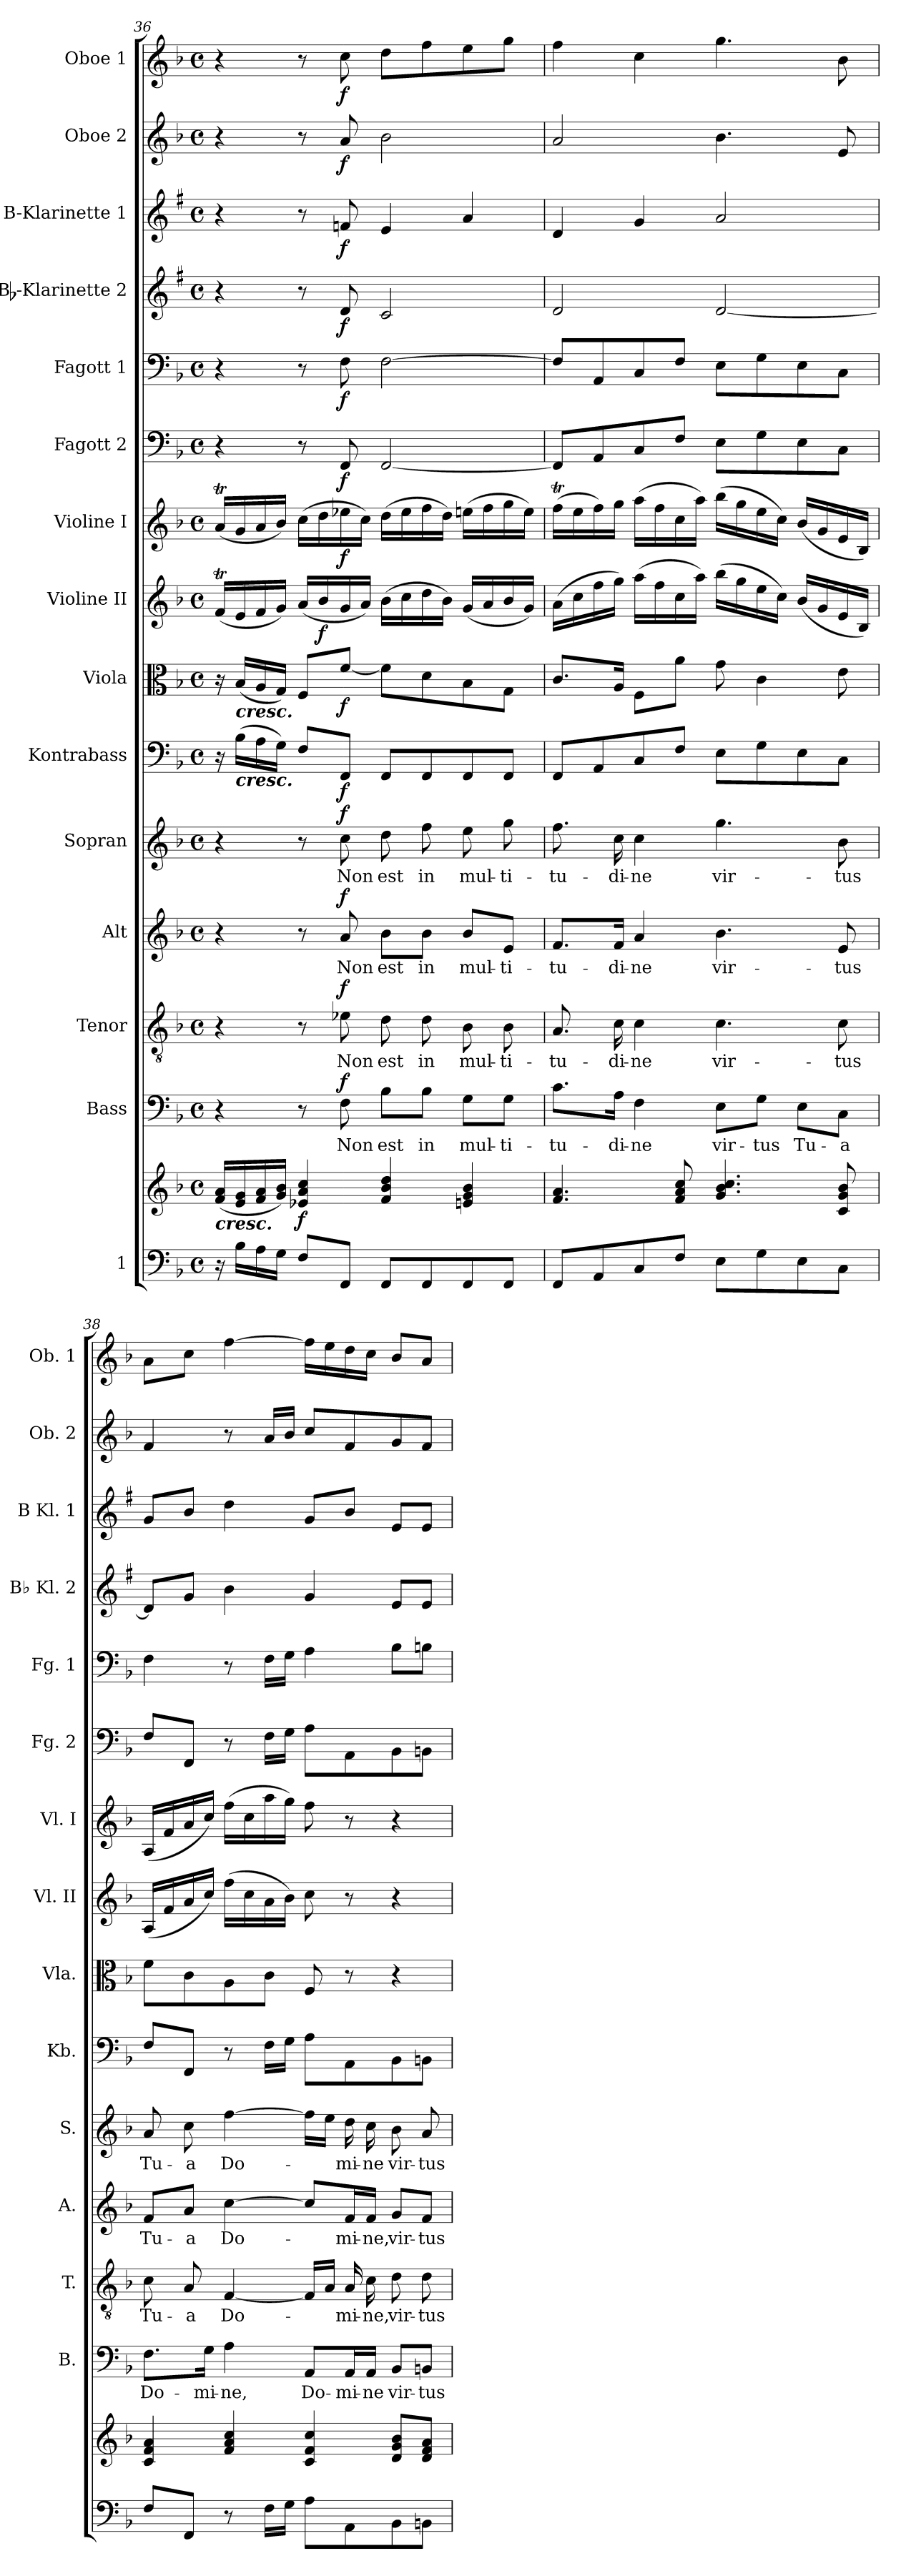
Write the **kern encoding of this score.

**kern	**kern	**dynam	**kern	**text	**dynam	**kern	**text	**dynam	**kern	**text	**dynam	**kern	**text	**dynam	**kern	**dynam	**kern	**dynam	**kern	**dynam	**kern	**dynam	**kern	**dynam	**kern	**dynam	**kern	**dynam	**kern	**dynam	**kern	**dynam	**kern	**dynam
*part15	*part15	*part15	*part14	*part14	*part14	*part13	*part13	*part13	*part12	*part12	*part12	*part11	*part11	*part11	*part10	*part10	*part9	*part9	*part8	*part8	*part7	*part7	*part6	*part6	*part5	*part5	*part4	*part4	*part3	*part3	*part2	*part2	*part1	*part1
*staff16	*staff15	*staff15/16	*staff14	*staff14	*staff14	*staff13	*staff13	*staff13	*staff12	*staff12	*staff12	*staff11	*staff11	*staff11	*staff10	*staff10	*staff9	*staff9	*staff8	*staff8	*staff7	*staff7	*staff6	*staff6	*staff5	*staff5	*staff4	*staff4	*staff3	*staff3	*staff2	*staff2	*staff1	*staff1
*I"1	*	*	*I"Bass	*	*	*I"Tenor	*	*	*I"Alt	*	*	*I"Sopran	*	*	*I"Kontrabass	*	*I"Viola	*	*I"Violine II	*	*I"Violine I	*	*I"Fagott 2	*	*I"Fagott 1	*	*I"Bb-Klarinette 2	*	*I"B-Klarinette 1	*	*I"Oboe 2	*	*I"Oboe 1	*
*	*	*	*I'B.	*	*	*I'T.	*	*	*I'A.	*	*	*I'S.	*	*	*I'Kb.	*	*I'Vla.	*	*I'Vl. II	*	*I'Vl. I	*	*I'Fg. 2	*	*I'Fg. 1	*	*I'Bb Kl. 2	*	*I'B Kl. 1	*	*I'Ob. 2	*	*I'Ob. 1	*
*clefF4	*clefG2	*	*clefF4	*	*	*clefGv2	*	*	*clefG2	*	*	*clefG2	*	*	*clefF4	*	*clefC3	*	*clefG2	*	*clefG2	*	*clefF4	*	*clefF4	*	*clefG2	*	*clefG2	*	*clefG2	*	*clefG2	*
*	*	*	*	*	*	*	*	*	*	*	*	*	*	*	*ITrd7c12	*	*	*	*	*	*	*	*	*	*	*	*ITrd1c2	*	*ITrd1c2	*	*	*	*	*
*k[b-]	*k[b-]	*	*k[b-]	*	*	*k[b-]	*	*	*k[b-]	*	*	*k[b-]	*	*	*k[b-]	*	*k[b-]	*	*k[b-]	*	*k[b-]	*	*k[b-]	*	*k[b-]	*	*k[b-]	*	*k[b-]	*	*k[b-]	*	*k[b-]	*
*F:	*F:	*	*F:	*	*	*F:	*	*	*F:	*	*	*F:	*	*	*F:	*	*F:	*	*F:	*	*F:	*	*F:	*	*F:	*	*F:	*	*F:	*	*F:	*	*F:	*
*M4/4	*M4/4	*	*M4/4	*	*	*M4/4	*	*	*M4/4	*	*	*M4/4	*	*	*M4/4	*	*M4/4	*	*M4/4	*	*M4/4	*	*M4/4	*	*M4/4	*	*M4/4	*	*M4/4	*	*M4/4	*	*M4/4	*
*met(c)	*met(c)	*	*met(c)	*	*	*met(c)	*	*	*met(c)	*	*	*met(c)	*	*	*met(c)	*	*met(c)	*	*met(c)	*	*met(c)	*	*met(c)	*	*met(c)	*	*met(c)	*	*met(c)	*	*met(c)	*	*met(c)	*
=36	=36	=36	=36	=36	=36	=36	=36	=36	=36	=36	=36	=36	=36	=36	=36	=36	=36	=36	=36	=36	=36	=36	=36	=36	=36	=36	=36	=36	=36	=36	=36	=36	=36	=36
!	!LO:TX:b:Bi:t=cresc.	!	!	!	!	!	!	!	!	!	!	!	!	!	!	!	!	!	!	!	!	!	!	!	!	!	!	!	!	!	!	!	!	!
16r	(<16f/ 16a/LL	.	4r	.	.	4r	.	.	4r	.	.	4r	.	.	16r	.	16r	.	(<16fT/LL	.	(<16at/LL	.	4r	.	4r	.	4r	.	4r	.	4r	.	4r	.
!	!	!	!	!	!	!	!	!	!	!	!	!	!	!	!	!	!LO:TX:b:Bi:t=cresc.	!	!	!	!	!	!	!	!	!	!	!	!	!	!	!	!	!
!	!	!	!	!	!	!	!	!	!	!	!	!	!	!	!LO:TX:b:Bi:t=cresc.	!	!	!	!	!	!	!	!	!	!	!	!	!	!	!	!	!	!	!
16B-\LL	16e/ 16g/	.	.	.	.	.	.	.	.	.	.	.	.	.	(>16BB-\LL	.	(<16B-/LL	.	16e/	.	16g/	.	.	.	.	.	.	.	.	.	.	.	.	.
16A\	16f/ 16a/	.	.	.	.	.	.	.	.	.	.	.	.	.	16AA\	.	16A/	.	16f/	.	16a/	.	.	.	.	.	.	.	.	.	.	.	.	.
16G\JJ	16g/ 16b-/JJ)	.	.	.	.	.	.	.	.	.	.	.	.	.	16GG\JJ)	.	16G/JJ)	.	16g/JJ)	.	16b-/JJ)	.	.	.	.	.	.	.	.	.	.	.	.	.
!	!	!LO:DY:b	!	!	!	!	!	!	!	!	!	!	!	!	!	!	!	!	!	!	!	!	!	!	!	!	!	!	!	!	!	!	!	!
8F/L	4e-X/ 4a/ 4cc/	f	8r	.	.	8r	.	.	8r	.	.	8r	.	.	8FF/L	.	8F/L	.	(<16a/LL	.	(>16cc\LL	.	8r	.	8r	.	8r	.	8r	.	8r	.	8r	.
!	!	!	!	!	!	!	!	!	!	!	!	!	!	!	!	!	!	!	!	!LO:DY:b	!	!	!	!	!	!	!	!	!	!	!	!	!	!
.	.	.	.	.	.	.	.	.	.	.	.	.	.	.	.	.	.	.	16b-/	f	16dd\	.	.	.	.	.	.	.	.	.	.	.	.	.
!	!	!	!	!LO:LY:b	!LO:DY:a	!	!LO:LY:b	!LO:DY:a	!	!LO:LY:b	!LO:DY:a	!	!LO:LY:b	!LO:DY:a	!	!LO:DY:b	!	!LO:DY:b	!	!	!	!LO:DY:b	!	!LO:DY:b	!	!LO:DY:b	!	!LO:DY:b	!	!LO:DY:b	!	!LO:DY:b	!	!LO:DY:b
8FF/J	.	.	8F\	Non	f	8e-X\	Non	f	8a/	Non	f	8cc\	Non	f	8FFF/J	f	[8f/J	f	16g/	.	16ee-X\	f	8FF/	f	8F\	f	8c/	f	8e-X/	f	8a/	f	8cc\	f
.	.	.	.	.	.	.	.	.	.	.	.	.	.	.	.	.	.	.	16a/JJ)	.	16cc\JJ)	.	.	.	.	.	.	.	.	.	.	.	.	.
!	!	!	!	!LO:LY:b	!	!	!LO:LY:b	!	!	!LO:LY:b	!	!	!LO:LY:b	!	!	!	!	!	!	!	!	!	!	!	!	!	!	!	!	!	!	!	!	!
8FF/L	4f/ 4b-/ 4dd/	.	8B-\L	est	.	8d\	est	.	8b-\L	est	.	8dd\	est	.	8FFF/L	.	8f\L]	.	(>16b-\LL	.	(>16dd\LL	.	[2FF/	.	[2F\	.	2B-/	.	4d/	.	2b-\	.	8dd\L	.
.	.	.	.	.	.	.	.	.	.	.	.	.	.	.	.	.	.	.	16cc\	.	16ee-\	.	.	.	.	.	.	.	.	.	.	.	.	.
!	!	!	!	!LO:LY:b	!	!	!LO:LY:b	!	!	!LO:LY:b	!	!	!LO:LY:b	!	!	!	!	!	!	!	!	!	!	!	!	!	!	!	!	!	!	!	!	!
8FF/	.	.	8B-\J	in	.	8d\	in	.	8b-\J	in	.	8ff\	in	.	8FFF/	.	8d\	.	16dd\	.	16ff\	.	.	.	.	.	.	.	.	.	.	.	8ff\	.
.	.	.	.	.	.	.	.	.	.	.	.	.	.	.	.	.	.	.	16b-\JJ)	.	16dd\JJ)	.	.	.	.	.	.	.	.	.	.	.	.	.
!	!	!	!	!LO:LY:b	!	!	!LO:LY:b	!	!	!LO:LY:b	!	!	!LO:LY:b	!	!	!	!	!	!	!	!	!	!	!	!	!	!	!	!	!	!	!	!	!
8FF/	4en/ 4g/ 4b-/	.	8G\L	mul-	.	8B-\	mul-	.	8b-/L	mul-	.	8ee\	mul-	.	8FFF/	.	8B-\	.	(<16g/LL	.	(>16een\LL	.	.	.	.	.	.	.	4g/	.	.	.	8ee\	.
.	.	.	.	.	.	.	.	.	.	.	.	.	.	.	.	.	.	.	16a/	.	16ff\	.	.	.	.	.	.	.	.	.	.	.	.	.
!	!	!	!	!LO:LY:b	!	!	!LO:LY:b	!	!	!LO:LY:b	!	!	!LO:LY:b	!	!	!	!	!	!	!	!	!	!	!	!	!	!	!	!	!	!	!	!	!
8FF/J	.	.	8G\J	-ti-	.	8B-\	-ti-	.	8e/J	-ti-	.	8gg\	-ti-	.	8FFF/J	.	8G\J	.	16b-/	.	16gg\	.	.	.	.	.	.	.	.	.	.	.	8gg\J	.
.	.	.	.	.	.	.	.	.	.	.	.	.	.	.	.	.	.	.	16g/JJ)	.	16ee\JJ)	.	.	.	.	.	.	.	.	.	.	.	.	.
=37	=37	=37	=37	=37	=37	=37	=37	=37	=37	=37	=37	=37	=37	=37	=37	=37	=37	=37	=37	=37	=37	=37	=37	=37	=37	=37	=37	=37	=37	=37	=37	=37	=37	=37
!	!	!	!	!LO:LY:b	!	!	!LO:LY:b	!	!	!LO:LY:b	!	!	!LO:LY:b	!	!	!	!	!	!	!	!	!	!	!	!	!	!	!	!	!	!	!	!	!
8FF/L	4.f/ 4.a/	.	8.c\L	-tu-	.	8.A/	-tu-	.	8.f/L	-tu-	.	8.ff\	-tu-	.	8FFF/L	.	8.c/L	.	(>16a\LL	.	(>16ffT\LL	.	8FF/L]	.	8F/L]	.	2c/	.	4c/	.	2a/	.	4ff\	.
.	.	.	.	.	.	.	.	.	.	.	.	.	.	.	.	.	.	.	16cc\	.	16ee\	.	.	.	.	.	.	.	.	.	.	.	.	.
8AA/	.	.	.	.	.	.	.	.	.	.	.	.	.	.	8AAA/	.	.	.	16ff\	.	16ff\)	.	8AA/	.	8AA/	.	.	.	.	.	.	.	.	.
!	!	!	!	!LO:LY:b	!	!	!LO:LY:b	!	!	!LO:LY:b	!	!	!LO:LY:b	!	!	!	!	!	!	!	!	!	!	!	!	!	!	!	!	!	!	!	!	!
.	.	.	16A\Jk	-di-	.	16c\	-di-	.	16f/Jk	-di-	.	16cc\	-di-	.	.	.	16A/Jk	.	16gg\JJ)	.	16gg\JJ	.	.	.	.	.	.	.	.	.	.	.	.	.
!	!	!	!	!LO:LY:b	!	!	!LO:LY:b	!	!	!LO:LY:b	!	!	!LO:LY:b	!	!	!	!	!	!	!	!	!	!	!	!	!	!	!	!	!	!	!	!	!
8C/	.	.	4F\	-ne	.	4c\	-ne	.	4a/	-ne	.	4cc\	-ne	.	8CC/	.	8F\L	.	(>16aa\LL	.	(>16aa\LL	.	8C/	.	8C/	.	.	.	4f/	.	.	.	4cc\	.
.	.	.	.	.	.	.	.	.	.	.	.	.	.	.	.	.	.	.	16ff\	.	16ff\	.	.	.	.	.	.	.	.	.	.	.	.	.
8F/J	8f/ 8a/ 8cc/	.	.	.	.	.	.	.	.	.	.	.	.	.	8FF/J	.	8a\J	.	16cc\	.	16cc\	.	8F/J	.	8F/J	.	.	.	.	.	.	.	.	.
.	.	.	.	.	.	.	.	.	.	.	.	.	.	.	.	.	.	.	16aa\JJ)	.	16aa\JJ)	.	.	.	.	.	.	.	.	.	.	.	.	.
!	!	!	!	!LO:LY:b	!	!	!LO:LY:b	!	!	!LO:LY:b	!	!	!LO:LY:b	!	!	!	!	!	!	!	!	!	!	!	!	!	!	!	!	!	!	!	!	!
8E\L	4.g/ 4.b-/ 4.cc/	.	8E\L	vir-	.	4.c\	vir-	.	4.b-\	vir-	.	4.gg\	vir-	.	8EE\L	.	8g\	.	(>16bb-\LL	.	(>16bb-\LL	.	8E\L	.	8E\L	.	[2c/	.	2g/	.	4.b-\	.	4.gg\	.
.	.	.	.	.	.	.	.	.	.	.	.	.	.	.	.	.	.	.	16gg\	.	16gg\	.	.	.	.	.	.	.	.	.	.	.	.	.
!	!	!	!	!LO:LY:b	!	!	!	!	!	!	!	!	!	!	!	!	!	!	!	!	!	!	!	!	!	!	!	!	!	!	!	!	!	!
8G\	.	.	8G\J	-tus	.	.	.	.	.	.	.	.	.	.	8GG\	.	4c\	.	16ee\	.	16ee\	.	8G\	.	8G\	.	.	.	.	.	.	.	.	.
.	.	.	.	.	.	.	.	.	.	.	.	.	.	.	.	.	.	.	16cc\JJ)	.	16cc\JJ)	.	.	.	.	.	.	.	.	.	.	.	.	.
!	!	!	!	!LO:LY:b	!	!	!	!	!	!	!	!	!	!	!	!	!	!	!	!	!	!	!	!	!	!	!	!	!	!	!	!	!	!
8E\	.	.	8E\L	Tu-	.	.	.	.	.	.	.	.	.	.	8EE\	.	.	.	(<16b-/LL	.	(<16b-/LL	.	8E\	.	8E\	.	.	.	.	.	.	.	.	.
.	.	.	.	.	.	.	.	.	.	.	.	.	.	.	.	.	.	.	16g/	.	16g/	.	.	.	.	.	.	.	.	.	.	.	.	.
!	!	!	!	!LO:LY:b	!	!	!LO:LY:b	!	!	!LO:LY:b	!	!	!LO:LY:b	!	!	!	!	!	!	!	!	!	!	!	!	!	!	!	!	!	!	!	!	!
8C\J	8c/ 8g/ 8b-/	.	8C\J	-a	.	8c\	-tus	.	8e/	-tus	.	8b-\	-tus	.	8CC\J	.	8e\	.	16e/	.	16e/	.	8C\J	.	8C\J	.	.	.	.	.	8e/	.	8b-\	.
.	.	.	.	.	.	.	.	.	.	.	.	.	.	.	.	.	.	.	16B-/JJ)	.	16B-/JJ)	.	.	.	.	.	.	.	.	.	.	.	.	.
!!LO:PB:g=z
=38	=38	=38	=38	=38	=38	=38	=38	=38	=38	=38	=38	=38	=38	=38	=38	=38	=38	=38	=38	=38	=38	=38	=38	=38	=38	=38	=38	=38	=38	=38	=38	=38	=38	=38
!	!	!	!	!LO:LY:b	!	!	!LO:LY:b	!	!	!LO:LY:b	!	!	!LO:LY:b	!	!	!	!	!	!	!	!	!	!	!	!	!	!	!	!	!	!	!	!	!
8F/L	4c/ 4f/ 4a/	.	8.F\L	Do-	.	8c\	Tu-	.	8f/L	Tu-	.	8a/	Tu-	.	8FF/L	.	8f\L	.	(<16A/LL	.	(<16A/LL	.	8F/L	.	4F\	.	8c/L]	.	8f/L	.	4f/	.	8a\L	.
.	.	.	.	.	.	.	.	.	.	.	.	.	.	.	.	.	.	.	16f/	.	16f/	.	.	.	.	.	.	.	.	.	.	.	.	.
!	!	!	!	!	!	!	!LO:LY:b	!	!	!LO:LY:b	!	!	!LO:LY:b	!	!	!	!	!	!	!	!	!	!	!	!	!	!	!	!	!	!	!	!	!
8FF/J	.	.	.	.	.	8A/	-a	.	8a/J	-a	.	8cc\	-a	.	8FFF/J	.	8c\	.	16a/	.	16a/	.	8FF/J	.	.	.	8f/J	.	8a/J	.	.	.	8cc\J	.
!	!	!	!	!LO:LY:b	!	!	!	!	!	!	!	!	!	!	!	!	!	!	!	!	!	!	!	!	!	!	!	!	!	!	!	!	!	!
.	.	.	16G\Jk	-mi-	.	.	.	.	.	.	.	.	.	.	.	.	.	.	16cc/JJ)	.	16cc/JJ)	.	.	.	.	.	.	.	.	.	.	.	.	.
!	!	!	!	!LO:LY:b	!	!	!LO:LY:b	!	!	!LO:LY:b	!	!	!LO:LY:b	!	!	!	!	!	!	!	!	!	!	!	!	!	!	!	!	!	!	!	!	!
8r	4f/ 4a/ 4cc/	.	4A\	-ne,	.	[4F/	Do-	.	[4cc\	Do-	.	[4ff\	Do-	.	8r	.	8A\	.	(>16ff\LL	.	(>16ff\LL	.	8r	.	8r	.	4a\	.	4cc\	.	8r	.	[4ff\	.
.	.	.	.	.	.	.	.	.	.	.	.	.	.	.	.	.	.	.	16cc\	.	16cc\	.	.	.	.	.	.	.	.	.	.	.	.	.
16F\LL	.	.	.	.	.	.	.	.	.	.	.	.	.	.	16FF\LL	.	8c\J	.	16a\	.	16aa\	.	16F\LL	.	16F\LL	.	.	.	.	.	16a/LL	.	.	.
16G\JJ	.	.	.	.	.	.	.	.	.	.	.	.	.	.	16GG\JJ	.	.	.	16b-\JJ)	.	16gg\JJ)	.	16G\JJ	.	16G\JJ	.	.	.	.	.	16b-/JJ	.	.	.
!	!	!	!	!LO:LY:b	!	!	!	!	!	!	!	!	!	!	!	!	!	!	!	!	!	!	!	!	!	!	!	!	!	!	!	!	!	!
8A\L	4c/ 4f/ 4cc/	.	8AA/L	Do-	.	16F/LL]	.	.	8cc/L]	.	.	16ff\LL]	.	.	8AA\L	.	8F/	.	8cc\	.	8ff\	.	8A\L	.	4A\	.	4f/	.	8f/L	.	8cc/L	.	16ff\LL]	.
.	.	.	.	.	.	16A/JJ	.	.	.	.	.	16ee\JJ	.	.	.	.	.	.	.	.	.	.	.	.	.	.	.	.	.	.	.	.	16ee\	.
!	!	!	!	!LO:LY:b	!	!	!LO:LY:b	!	!	!LO:LY:b	!	!	!LO:LY:b	!	!	!	!	!	!	!	!	!	!	!	!	!	!	!	!	!	!	!	!	!
8AA\	.	.	16AA/L	-mi-	.	16A/	-mi-	.	16f/L	-mi-	.	16dd\	-mi-	.	8AAA\	.	8r	.	8r	.	8r	.	8AA\	.	.	.	.	.	8a/J	.	8f/	.	16dd\	.
!	!	!	!	!LO:LY:b	!	!	!LO:LY:b	!	!	!LO:LY:b	!	!	!LO:LY:b	!	!	!	!	!	!	!	!	!	!	!	!	!	!	!	!	!	!	!	!	!
.	.	.	16AA/JJ	-ne	.	16c\	-ne,	.	16f/JJ	-ne,	.	16cc\	-ne	.	.	.	.	.	.	.	.	.	.	.	.	.	.	.	.	.	.	.	16cc\JJ	.
!	!	!	!	!LO:LY:b	!	!	!LO:LY:b	!	!	!LO:LY:b	!	!	!LO:LY:b	!	!	!	!	!	!	!	!	!	!	!	!	!	!	!	!	!	!	!	!	!
8BB-\	8d/ 8g/ 8b-/L	.	8BB-/L	vir-	.	8d\	vir-	.	8g/L	vir-	.	8b-\	vir-	.	8BBB-\	.	4r	.	4r	.	4r	.	8BB-\	.	8B-\L	.	8d/L	.	8d/L	.	8g/	.	8b-/L	.
!	!	!	!	!LO:LY:b	!	!	!LO:LY:b	!	!	!LO:LY:b	!	!	!LO:LY:b	!	!	!	!	!	!	!	!	!	!	!	!	!	!	!	!	!	!	!	!	!
8BBn\J	8d/ 8f/ 8a/J	.	8BBn/J	-tus	.	8d\	-tus	.	8f/J	-tus	.	8a/	-tus	.	8BBBn\J	.	.	.	.	.	.	.	8BBn\J	.	8Bn\J	.	8d/J	.	8d/J	.	8f/J	.	8a/J	.
=	=	=	=	=	=	=	=	=	=	=	=	=	=	=	=	=	=	=	=	=	=	=	=	=	=	=	=	=	=	=	=	=	=	=
*-	*-	*-	*-	*-	*-	*-	*-	*-	*-	*-	*-	*-	*-	*-	*-	*-	*-	*-	*-	*-	*-	*-	*-	*-	*-	*-	*-	*-	*-	*-	*-	*-	*-	*-
